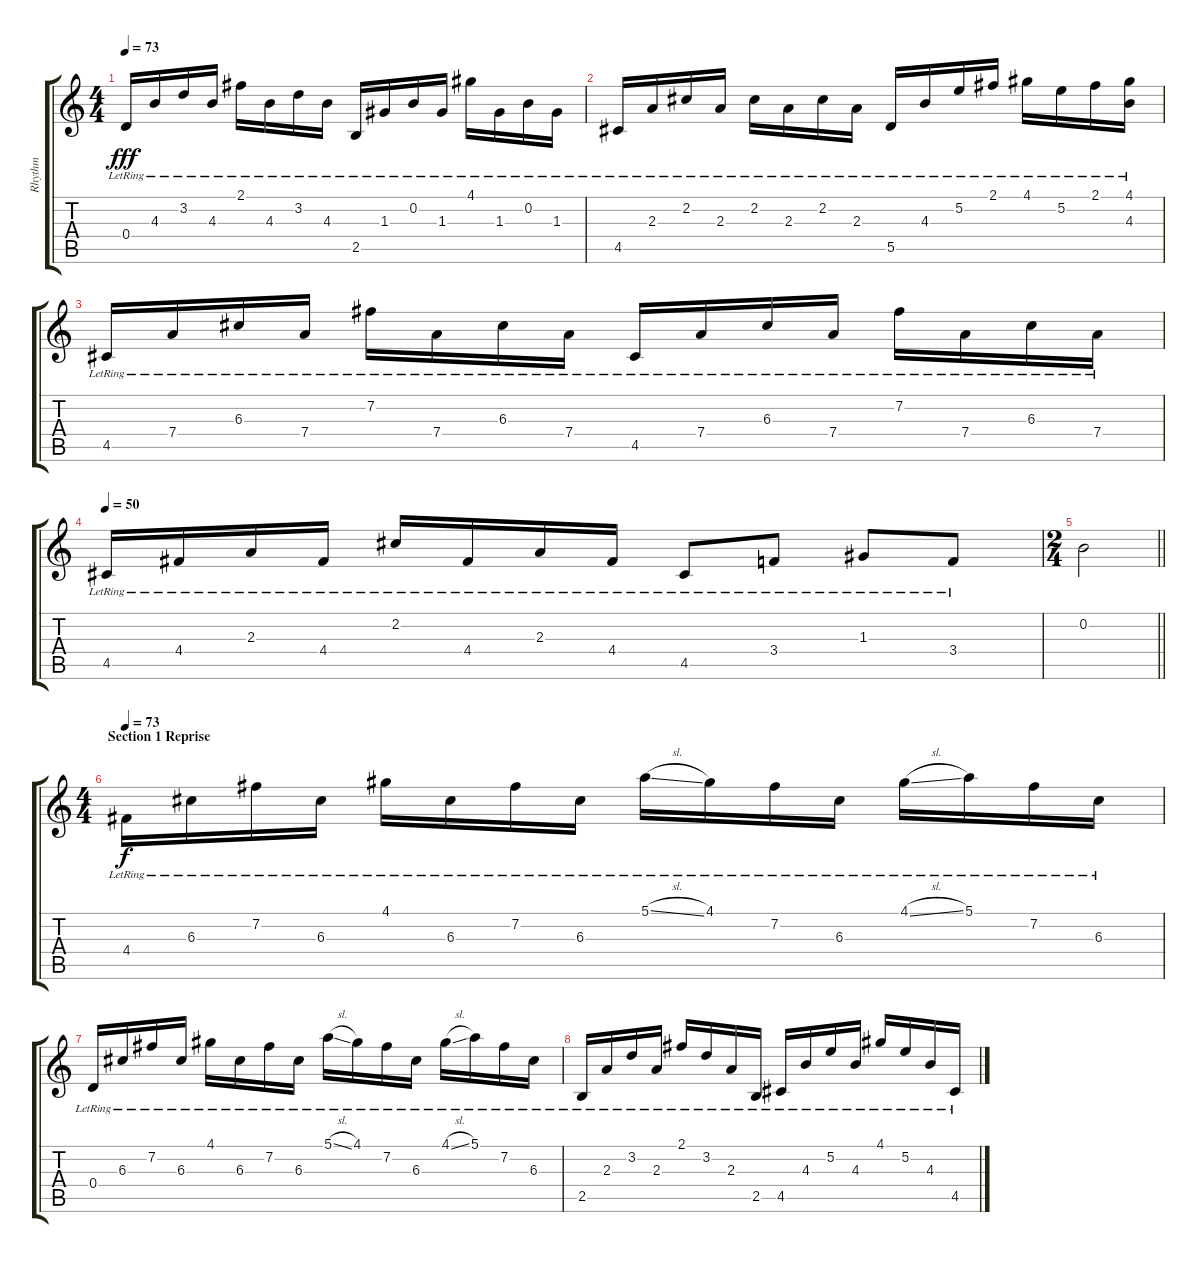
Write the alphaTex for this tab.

\track ("Rhythm" "Rhythm") {instrument acousticguitarnylon}
\staff {score tabs}
\tuning (E4 B3 G3 D3 A2 E2) {hide}
\ts (4 4)
\tempo 73
\clef g2
\ks c
0.4{lr}.16{dy fff} 4.3{lr}.16 3.2{lr}.16 4.3{lr}.16 2.1{lr}.16 4.3{lr}.16 3.2{lr}.16 4.3{lr}.16 2.5{lr}.16 1.3{lr}.16 0.2{lr}.16 1.3{lr}.16 4.1{lr}.16 1.3{lr}.16 0.2{lr}.16 1.3{lr}.16 |
4.5{lr}.16 2.3{lr}.16 2.2{lr}.16 2.3{lr}.16 2.2{lr}.16 2.3{lr}.16 2.2{lr}.16 2.3{lr}.16 5.5{lr}.16 4.3{lr}.16 5.2{lr}.16 2.1{lr}.16 4.1{lr}.16 5.2{lr}.16 2.1{lr}.16 (4.1{lr} 4.3{lr}).16 |
4.5{lr}.16 7.4{lr}.16 6.3{lr}.16 7.4{lr}.16 7.2{lr}.16 7.4{lr}.16 6.3{lr}.16 7.4{lr}.16 4.5{lr}.16 7.4{lr}.16 6.3{lr}.16 7.4{lr}.16 7.2{lr}.16 7.4{lr}.16 6.3{lr}.16 7.4{lr}.16 |
\tempo 50
4.5{lr}.16 4.4{lr}.16 2.3{lr}.16 4.4{lr}.16 2.2{lr}.16 4.4{lr}.16 2.3{lr}.16 4.4{lr}.16 4.5{lr}.8 3.4{lr}.8 1.3{lr}.8 3.4{lr}.8 |
\ts (2 4)
\barLineRight lightlight
0.2.2 |
\ts (4 4)
\section ("" "Section 1 Reprise")
\tempo 73
4.4{lr}.16{dy f} 6.3{lr}.16 7.2{lr}.16 6.3{lr}.16 4.1{lr}.16 6.3{lr}.16 7.2{lr}.16 6.3{lr}.16 5.1{sl lr}.16 4.1{lr}.16 7.2{lr}.16 6.3{lr}.16 4.1{sl lr}.16 5.1{lr}.16 7.2{lr}.16 6.3{lr}.16 |
0.4{lr}.16 6.3{lr}.16 7.2{lr}.16 6.3{lr}.16 4.1{lr}.16 6.3{lr}.16 7.2{lr}.16 6.3{lr}.16 5.1{sl lr}.16 4.1{lr}.16 7.2{lr}.16 6.3{lr}.16 4.1{sl lr}.16 5.1{lr}.16 7.2{lr}.16 6.3{lr}.16 |
2.5{lr}.16 2.3{lr}.16 3.2{lr}.16 2.3{lr}.16 2.1{lr}.16 3.2{lr}.16 2.3{lr}.16 2.5{lr}.16 4.5{lr}.16 4.3{lr}.16 5.2{lr}.16 4.3{lr}.16 4.1{lr}.16 5.2{lr}.16 4.3{lr}.16 4.5{lr}.16
